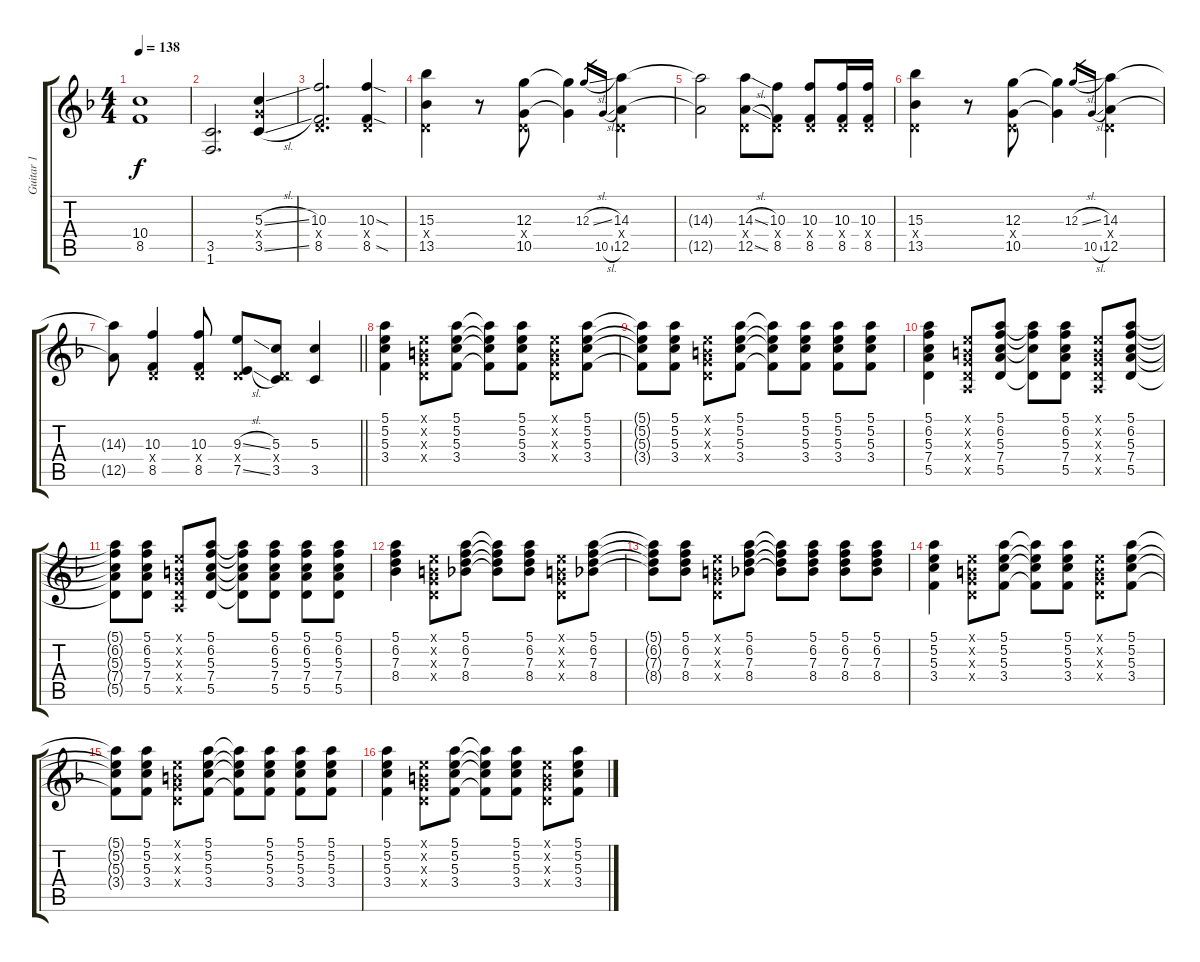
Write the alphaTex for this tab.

\track ("Guitar 1" "Guitar 1") {instrument overdrivenguitar}
\staff {score tabs}
\tuning (E4 B3 G3 D3 A2 E2) {hide}
\ts (4 4)
\tempo 138
\clef g2
\ks f
(10.4{t} 8.5{t}).1{dy f} |
(3.5 1.6).2{d} (5.3{sl} 5.4{x} 3.5{sl}).4 |
(10.3 0.4{x} 8.5).2{d} (10.3{sod} 0.4{x} 8.5{sod}).4 |
(15.3 0.4{x} 13.5).4 r.8 (12.3 0.4{x} 10.5).8 (12.3{t} 10.5{t}).4 12.3{sl}.16{gr} 10.5{sl}.16{gr} (14.3 0.4{x} 12.5).4 |
(14.3{t} 12.5{t}).2 (14.3{sl} 0.4{x} 12.5{sl}).8 (10.3 0.4{x} 8.5).8 (10.3 0.4{x} 8.5).8 (10.3 0.4{x} 8.5).16 (10.3 0.4{x} 8.5).16 |
(15.3 0.4{x} 13.5).4 r.8 (12.3 0.4{x} 10.5).8 (12.3{t} 10.5{t}).4 12.3{sl}.16{gr} 10.5{sl}.16{gr} (14.3 0.4{x} 12.5).4 |
\barLineRight lightlight
(14.3{t} 12.5{t}).8 (10.3 0.4{x} 8.5).4 (10.3 0.4{x} 8.5).8 (9.3{sl} 0.4{x} 7.5{sl}).8 (5.3 0.4{x} 3.5).8 (5.3 3.5).4 |
(5.1 5.2 5.3 3.4).4 (0.1{x} 0.2{x} 0.3{x} 0.4{x}).8 (5.1 5.2 5.3 3.4).8 (5.1{t} 5.2{t} 5.3{t} 3.4{t}).8 (5.1 5.2 5.3 3.4).8 (0.1{x} 0.2{x} 0.3{x} 0.4{x}).8 (5.1 5.2 5.3 3.4).8 |
(5.1{t} 5.2{t} 5.3{t} 3.4{t}).8 (5.1 5.2 5.3 3.4).8 (0.1{x} 0.2{x} 0.3{x} 0.4{x}).8 (5.1 5.2 5.3 3.4).8 (5.1{t} 5.2{t} 5.3{t} 3.4{t}).8 (5.1 5.2 5.3 3.4).8 (5.1 5.2 5.3 3.4).8 (5.1 5.2 5.3 3.4).8 |
(5.1 6.2 5.3 7.4 5.5).4 (0.1{x} 0.2{x} 0.3{x} 0.4{x} 0.5{x}).8 (5.1 6.2 5.3 7.4 5.5).8 (5.1{t} 6.2{t} 5.3{t} 5.5{t}).8 (5.1 6.2 5.3 7.4 5.5).8 (0.1{x} 0.2{x} 0.3{x} 0.4{x} 0.5{x}).8 (5.1 6.2 5.3 7.4 5.5).8 |
(5.1{t} 6.2{t} 5.3{t} 7.4{t} 5.5{t}).8 (5.1 6.2 5.3 7.4 5.5).8 (0.1{x} 0.2{x} 0.3{x} 0.4{x} 0.5{x}).8 (5.1 6.2 5.3 7.4 5.5).8 (5.1{t} 6.2{t} 5.3{t} 7.4{t} 5.5{t}).8 (5.1 6.2 5.3 7.4 5.5).8 (5.1 6.2 5.3 7.4 5.5).8 (5.1 6.2 5.3 7.4 5.5).8 |
(5.1 6.2 7.3 8.4).4 (0.1{x} 0.2{x} 0.3{x} 0.4{x}).8 (5.1 6.2 7.3 8.4).8 (5.1{t} 6.2{t} 7.3{t} 8.4{t}).8 (5.1 6.2 7.3 8.4).8 (0.1{x} 0.2{x} 0.3{x} 0.4{x}).8 (5.1 6.2 7.3 8.4).8 |
(5.1{t} 6.2{t} 7.3{t} 8.4{t}).8 (5.1 6.2 7.3 8.4).8 (0.1{x} 0.2{x} 0.3{x} 0.4{x}).8 (5.1 6.2 7.3 8.4).8 (5.1{t} 6.2{t} 7.3{t} 8.4{t}).8 (5.1 6.2 7.3 8.4).8 (5.1 6.2 7.3 8.4).8 (5.1 6.2 7.3 8.4).8 |
(5.1 5.2 5.3 3.4).4 (0.1{x} 0.2{x} 0.3{x} 0.4{x}).8 (5.1 5.2 5.3 3.4).8 (5.1{t} 5.2{t} 5.3{t} 3.4{t}).8 (5.1 5.2 5.3 3.4).8 (0.1{x} 0.2{x} 0.3{x} 0.4{x}).8 (5.1 5.2 5.3 3.4).8 |
(5.1{t} 5.2{t} 5.3{t} 3.4{t}).8 (5.1 5.2 5.3 3.4).8 (0.1{x} 0.2{x} 0.3{x} 0.4{x}).8 (5.1 5.2 5.3 3.4).8 (5.1{t} 5.2{t} 5.3{t} 3.4{t}).8 (5.1 5.2 5.3 3.4).8 (5.1 5.2 5.3 3.4).8 (5.1 5.2 5.3 3.4).8 |
(5.1 5.2 5.3 3.4).4 (0.1{x} 0.2{x} 0.3{x} 0.4{x}).8 (5.1 5.2 5.3 3.4).8 (5.1{t} 5.2{t} 5.3{t} 3.4{t}).8 (5.1 5.2 5.3 3.4).8 (0.1{x} 0.2{x} 0.3{x} 0.4{x}).8 (5.1 5.2 5.3 3.4).8
